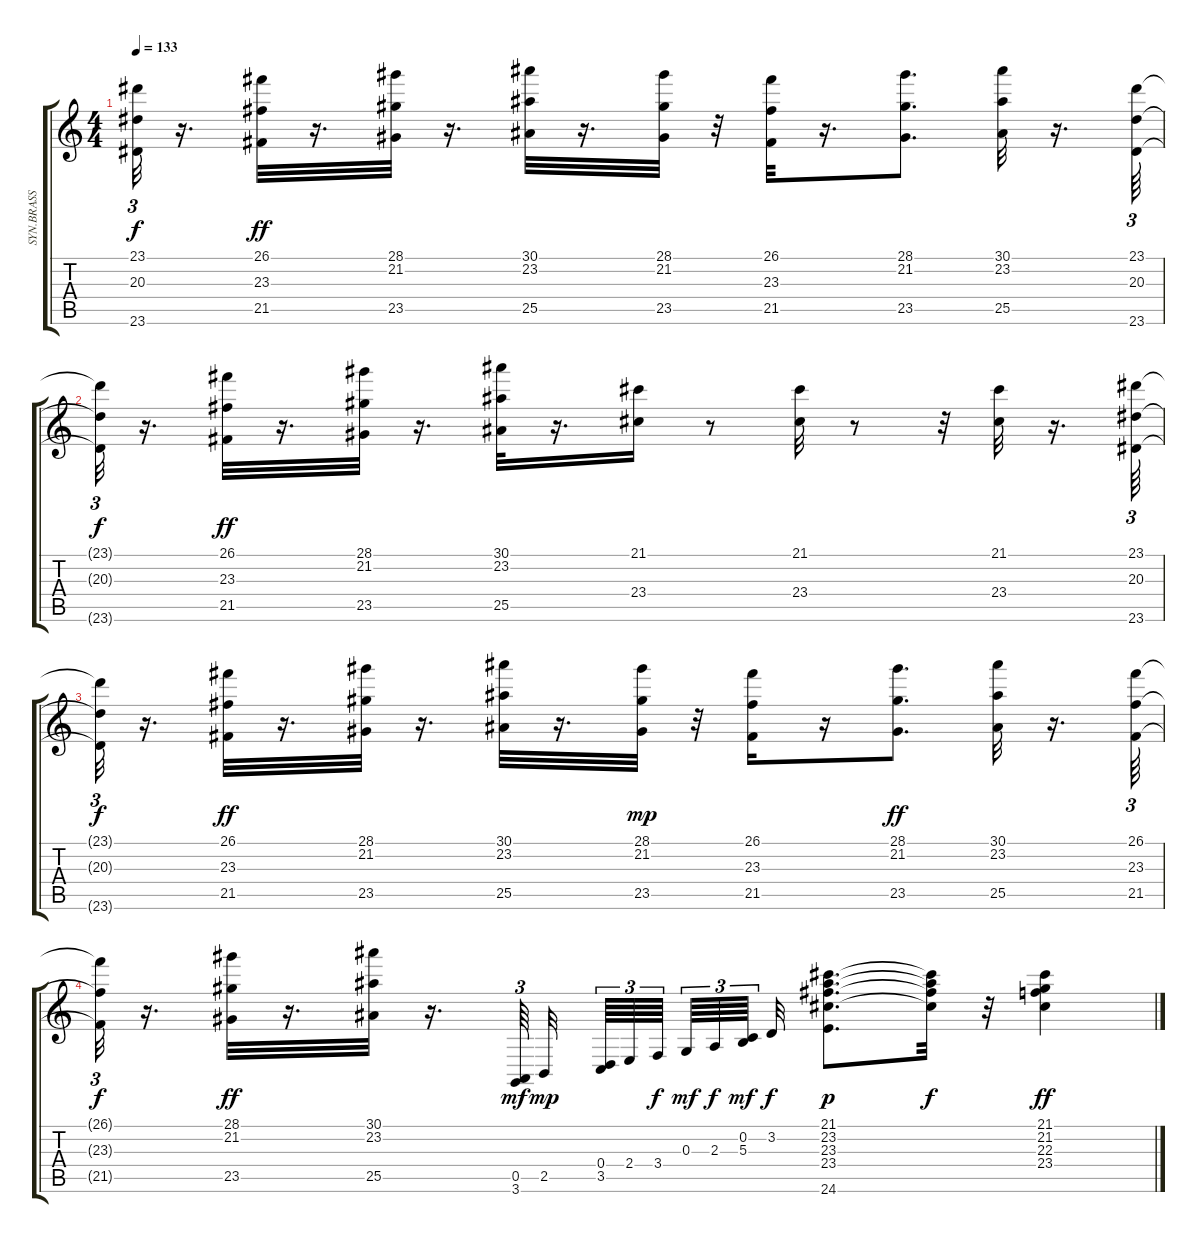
\track ("SYN.BRASS                           " "SYN.BRASS ") {instrument pad3polysynth}
\staff {score tabs}
\tuning (E4 B3 G3 D3 A2 E2) {hide}
\ts (4 4)
\tempo 133
\clef g2
\ks c
(23.1{t} 20.3{t} 23.6{t}).32{tu (3 2) dy f} r.16{d} (26.1 23.3 21.5).32{dy ff} r.16{d} (28.1 21.2 23.5).32 r.16{d} (30.1 23.2 25.5).32 r.16{d} (28.1 21.2 23.5).32 r.32 (26.1 23.3 21.5).32 r.16{d} (28.1 21.2 23.5).8{d} (30.1 23.2 25.5).32 r.16{d} (23.1 20.3 23.6).64{tu (3 2)} |
(23.1{t} 20.3{t} 23.6{t}).32{tu (3 2) dy f} r.16{d} (26.1 23.3 21.5).32{dy ff} r.16{d} (28.1 21.2 23.5).32 r.16{d} (30.1 23.2 25.5).32 r.16{d} (21.1 23.4).16 r.8 (21.1 23.4).32 r.8 r.32 (21.1 23.4).32 r.16{d} (23.1 20.3 23.6).64{tu (3 2)} |
(23.1{t} 20.3{t} 23.6{t}).32{tu (3 2) dy f} r.16{d} (26.1 23.3 21.5).32{dy ff} r.16{d} (28.1 21.2 23.5).32 r.16{d} (30.1 23.2 25.5).32 r.16{d} (28.1 21.2 23.5).32{dy mp} r.32 (26.1 23.3 21.5).16 r.16 (28.1 21.2 23.5).8{d dy ff} (30.1 23.2 25.5).32 r.16{d} (26.1 23.3 21.5).64{tu (3 2)} |
(26.1{t} 23.3{t} 21.5{t}).32{tu (3 2) dy f} r.16{d} (28.1 21.2 23.5).32{dy ff} r.16{d} (30.1 23.2 25.5).32 r.16{d} (0.5 3.6).64{tu (3 2) dy mf beam splitsecondary} 2.5.32{dy mp beam splitsecondary} (0.4 3.5).64{tu (3 2)} 2.4.64{tu (3 2)} 3.4.64{tu (3 2) dy f beam splitsecondary} 0.3.64{tu (3 2) dy mf} 2.3.64{tu (3 2) dy f} (0.2 5.3).64{tu (3 2) dy mf beam splitsecondary} 3.2.32{dy f} (21.1 23.2 23.3 23.4 24.6).8{d dy p} (21.1{t} 23.2{t} 23.3{t} 23.4{t}).32{dy f} r.32 (21.1 21.2 22.3 23.4).4{dy ff}
